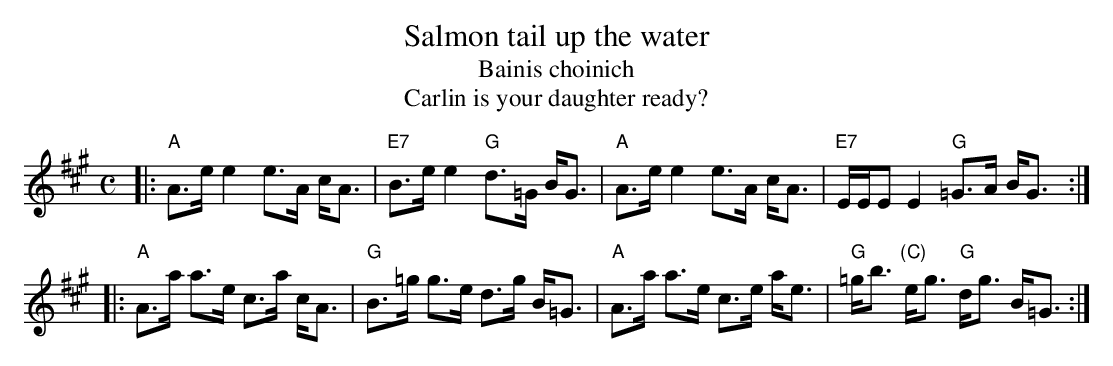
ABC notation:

X:1
T:Salmon tail up the water
T:Bainis choinich
T:Carlin is your daughter ready?
M:C
L:1/8
K:A
|: "A"A>e e2 e>A c<A | "E7"B>e e2 "G"d>=G B<G \
|  "A"A>e e2 e>A c<A | "E7"E/E/E E2 "G"=G>A B<G :|
|: "A"A>a a>e c>a c<A | "G"B>=g g>e d>g B<=G \
|  "A"A>a a>e c>e a<e | "G"=g<b "(C)"e<g "G"d<g B<=G :|
